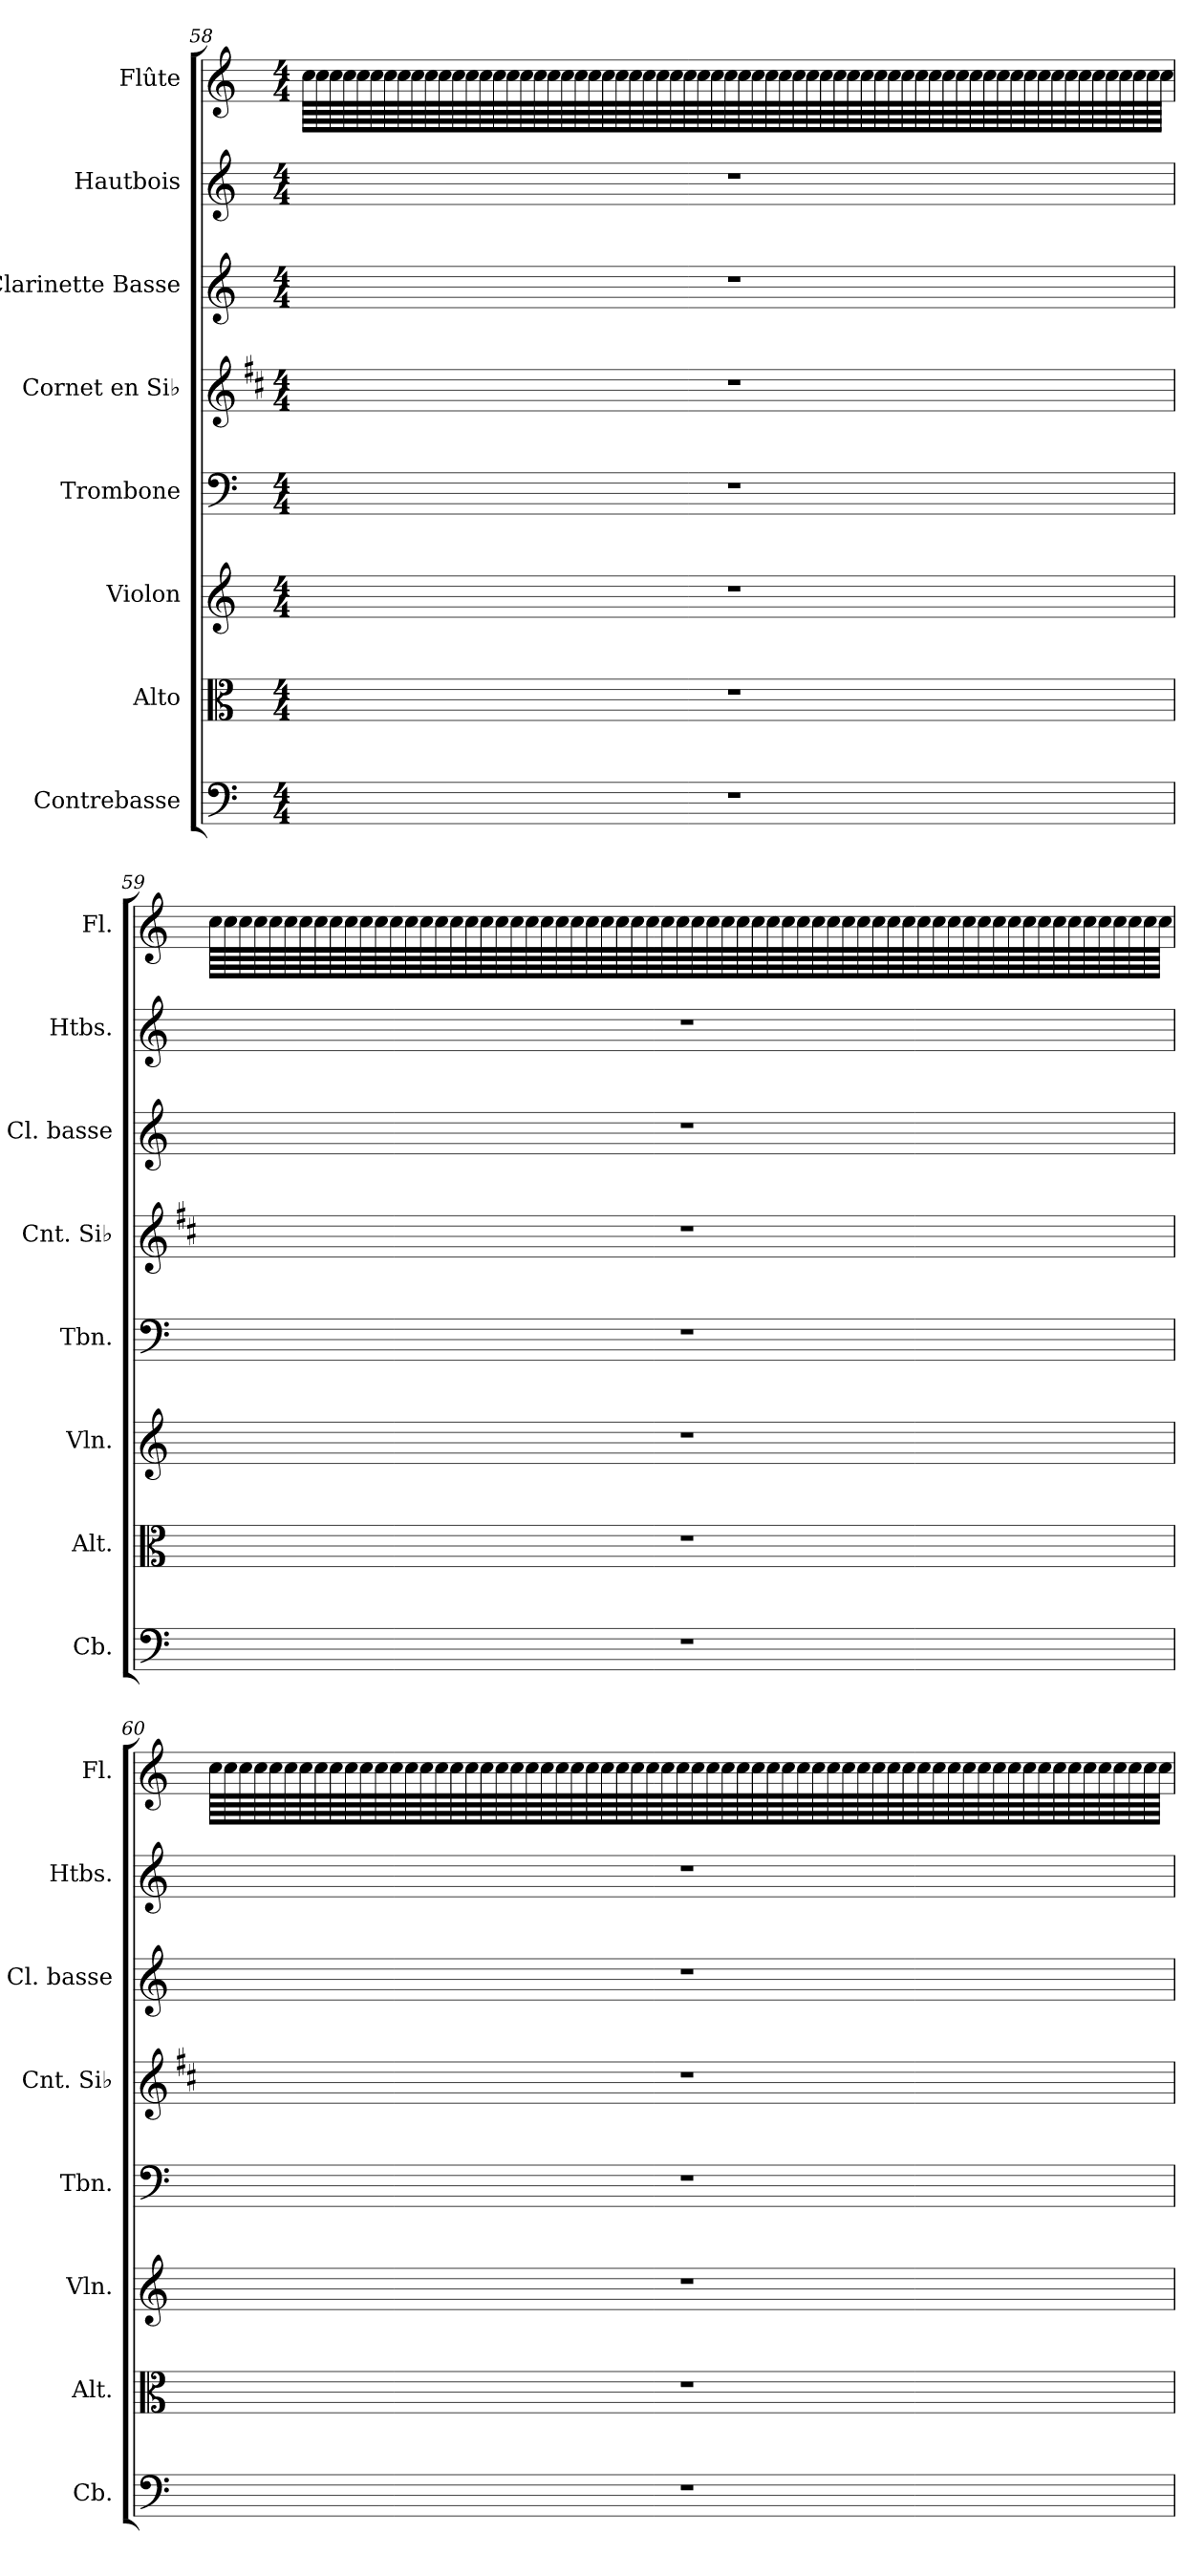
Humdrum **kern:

**kern	**kern	**kern	**kern	**kern	**kern	**kern	**kern
*part8	*part7	*part6	*part5	*part4	*part3	*part2	*part1
*staff8	*staff7	*staff6	*staff5	*staff4	*staff3	*staff2	*staff1
*I"Contrebasse	*I"Alto	*I"Violon	*I"Trombone	*I"Cornet en Si♭	*I"Clarinette Basse	*I"Hautbois	*I"Flûte
*I'Cb.	*I'Alt.	*I'Vln.	*I'Tbn.	*I'Cnt. Si♭	*I'Cl. basse	*I'Htbs.	*I'Fl.
!!LO:PB:g=z
*clefF4	*clefC3	*clefG2	*clefF4	*clefG2	*clefG2	*clefG2	*clefG2
*ITrd7c12	*	*	*	*ITrd1c2	*ITrd8c14	*	*
*k[]	*k[]	*k[]	*k[]	*k[]	*k[]	*k[]	*k[]
*M4/4	*M4/4	*M4/4	*M4/4	*M4/4	*M4/4	*M4/4	*M4/4
=58	=58	=58	=58	=58	=58	=58	=58
1r	1r	1r	1r	1r	1r	1r	64cc\LLLL
.	.	.	.	.	.	.	64cc\
.	.	.	.	.	.	.	64cc\
.	.	.	.	.	.	.	64cc\
.	.	.	.	.	.	.	64cc\
.	.	.	.	.	.	.	64cc\
.	.	.	.	.	.	.	64cc\
.	.	.	.	.	.	.	64cc\
.	.	.	.	.	.	.	64cc\
.	.	.	.	.	.	.	64cc\
.	.	.	.	.	.	.	64cc\
.	.	.	.	.	.	.	64cc\
.	.	.	.	.	.	.	64cc\
.	.	.	.	.	.	.	64cc\
.	.	.	.	.	.	.	64cc\
.	.	.	.	.	.	.	64cc\
.	.	.	.	.	.	.	64cc\
.	.	.	.	.	.	.	64cc\
.	.	.	.	.	.	.	64cc\
.	.	.	.	.	.	.	64cc\
.	.	.	.	.	.	.	64cc\
.	.	.	.	.	.	.	64cc\
.	.	.	.	.	.	.	64cc\
.	.	.	.	.	.	.	64cc\
.	.	.	.	.	.	.	64cc\
.	.	.	.	.	.	.	64cc\
.	.	.	.	.	.	.	64cc\
.	.	.	.	.	.	.	64cc\
.	.	.	.	.	.	.	64cc\
.	.	.	.	.	.	.	64cc\
.	.	.	.	.	.	.	64cc\
.	.	.	.	.	.	.	64cc\
.	.	.	.	.	.	.	64cc\
.	.	.	.	.	.	.	64cc\
.	.	.	.	.	.	.	64cc\
.	.	.	.	.	.	.	64cc\
.	.	.	.	.	.	.	64cc\
.	.	.	.	.	.	.	64cc\
.	.	.	.	.	.	.	64cc\
.	.	.	.	.	.	.	64cc\
.	.	.	.	.	.	.	64cc\
.	.	.	.	.	.	.	64cc\
.	.	.	.	.	.	.	64cc\
.	.	.	.	.	.	.	64cc\
.	.	.	.	.	.	.	64cc\
.	.	.	.	.	.	.	64cc\
.	.	.	.	.	.	.	64cc\
.	.	.	.	.	.	.	64cc\
.	.	.	.	.	.	.	64cc\
.	.	.	.	.	.	.	64cc\
.	.	.	.	.	.	.	64cc\
.	.	.	.	.	.	.	64cc\
.	.	.	.	.	.	.	64cc\
.	.	.	.	.	.	.	64cc\
.	.	.	.	.	.	.	64cc\
.	.	.	.	.	.	.	64cc\
.	.	.	.	.	.	.	64cc\
.	.	.	.	.	.	.	64cc\
.	.	.	.	.	.	.	64cc\
.	.	.	.	.	.	.	64cc\
.	.	.	.	.	.	.	64cc\
.	.	.	.	.	.	.	64cc\
.	.	.	.	.	.	.	64cc\
.	.	.	.	.	.	.	64cc\JJJJ
!!LO:PB:g=z
=59	=59	=59	=59	=59	=59	=59	=59
1r	1r	1r	1r	1r	1r	1r	64cc\LLLL
.	.	.	.	.	.	.	64cc\
.	.	.	.	.	.	.	64cc\
.	.	.	.	.	.	.	64cc\
.	.	.	.	.	.	.	64cc\
.	.	.	.	.	.	.	64cc\
.	.	.	.	.	.	.	64cc\
.	.	.	.	.	.	.	64cc\
.	.	.	.	.	.	.	64cc\
.	.	.	.	.	.	.	64cc\
.	.	.	.	.	.	.	64cc\
.	.	.	.	.	.	.	64cc\
.	.	.	.	.	.	.	64cc\
.	.	.	.	.	.	.	64cc\
.	.	.	.	.	.	.	64cc\
.	.	.	.	.	.	.	64cc\
.	.	.	.	.	.	.	64cc\
.	.	.	.	.	.	.	64cc\
.	.	.	.	.	.	.	64cc\
.	.	.	.	.	.	.	64cc\
.	.	.	.	.	.	.	64cc\
.	.	.	.	.	.	.	64cc\
.	.	.	.	.	.	.	64cc\
.	.	.	.	.	.	.	64cc\
.	.	.	.	.	.	.	64cc\
.	.	.	.	.	.	.	64cc\
.	.	.	.	.	.	.	64cc\
.	.	.	.	.	.	.	64cc\
.	.	.	.	.	.	.	64cc\
.	.	.	.	.	.	.	64cc\
.	.	.	.	.	.	.	64cc\
.	.	.	.	.	.	.	64cc\
.	.	.	.	.	.	.	64cc\
.	.	.	.	.	.	.	64cc\
.	.	.	.	.	.	.	64cc\
.	.	.	.	.	.	.	64cc\
.	.	.	.	.	.	.	64cc\
.	.	.	.	.	.	.	64cc\
.	.	.	.	.	.	.	64cc\
.	.	.	.	.	.	.	64cc\
.	.	.	.	.	.	.	64cc\
.	.	.	.	.	.	.	64cc\
.	.	.	.	.	.	.	64cc\
.	.	.	.	.	.	.	64cc\
.	.	.	.	.	.	.	64cc\
.	.	.	.	.	.	.	64cc\
.	.	.	.	.	.	.	64cc\
.	.	.	.	.	.	.	64cc\
.	.	.	.	.	.	.	64cc\
.	.	.	.	.	.	.	64cc\
.	.	.	.	.	.	.	64cc\
.	.	.	.	.	.	.	64cc\
.	.	.	.	.	.	.	64cc\
.	.	.	.	.	.	.	64cc\
.	.	.	.	.	.	.	64cc\
.	.	.	.	.	.	.	64cc\
.	.	.	.	.	.	.	64cc\
.	.	.	.	.	.	.	64cc\
.	.	.	.	.	.	.	64cc\
.	.	.	.	.	.	.	64cc\
.	.	.	.	.	.	.	64cc\
.	.	.	.	.	.	.	64cc\
.	.	.	.	.	.	.	64cc\
.	.	.	.	.	.	.	64cc\JJJJ
!!LO:PB:g=z
=60	=60	=60	=60	=60	=60	=60	=60
1r	1r	1r	1r	1r	1r	1r	64cc\LLLL
.	.	.	.	.	.	.	64cc\
.	.	.	.	.	.	.	64cc\
.	.	.	.	.	.	.	64cc\
.	.	.	.	.	.	.	64cc\
.	.	.	.	.	.	.	64cc\
.	.	.	.	.	.	.	64cc\
.	.	.	.	.	.	.	64cc\
.	.	.	.	.	.	.	64cc\
.	.	.	.	.	.	.	64cc\
.	.	.	.	.	.	.	64cc\
.	.	.	.	.	.	.	64cc\
.	.	.	.	.	.	.	64cc\
.	.	.	.	.	.	.	64cc\
.	.	.	.	.	.	.	64cc\
.	.	.	.	.	.	.	64cc\
.	.	.	.	.	.	.	64cc\
.	.	.	.	.	.	.	64cc\
.	.	.	.	.	.	.	64cc\
.	.	.	.	.	.	.	64cc\
.	.	.	.	.	.	.	64cc\
.	.	.	.	.	.	.	64cc\
.	.	.	.	.	.	.	64cc\
.	.	.	.	.	.	.	64cc\
.	.	.	.	.	.	.	64cc\
.	.	.	.	.	.	.	64cc\
.	.	.	.	.	.	.	64cc\
.	.	.	.	.	.	.	64cc\
.	.	.	.	.	.	.	64cc\
.	.	.	.	.	.	.	64cc\
.	.	.	.	.	.	.	64cc\
.	.	.	.	.	.	.	64cc\
.	.	.	.	.	.	.	64cc\
.	.	.	.	.	.	.	64cc\
.	.	.	.	.	.	.	64cc\
.	.	.	.	.	.	.	64cc\
.	.	.	.	.	.	.	64cc\
.	.	.	.	.	.	.	64cc\
.	.	.	.	.	.	.	64cc\
.	.	.	.	.	.	.	64cc\
.	.	.	.	.	.	.	64cc\
.	.	.	.	.	.	.	64cc\
.	.	.	.	.	.	.	64cc\
.	.	.	.	.	.	.	64cc\
.	.	.	.	.	.	.	64cc\
.	.	.	.	.	.	.	64cc\
.	.	.	.	.	.	.	64cc\
.	.	.	.	.	.	.	64cc\
.	.	.	.	.	.	.	64cc\
.	.	.	.	.	.	.	64cc\
.	.	.	.	.	.	.	64cc\
.	.	.	.	.	.	.	64cc\
.	.	.	.	.	.	.	64cc\
.	.	.	.	.	.	.	64cc\
.	.	.	.	.	.	.	64cc\
.	.	.	.	.	.	.	64cc\
.	.	.	.	.	.	.	64cc\
.	.	.	.	.	.	.	64cc\
.	.	.	.	.	.	.	64cc\
.	.	.	.	.	.	.	64cc\
.	.	.	.	.	.	.	64cc\
.	.	.	.	.	.	.	64cc\
.	.	.	.	.	.	.	64cc\
.	.	.	.	.	.	.	64cc\JJJJ
=	=	=	=	=	=	=	=
*-	*-	*-	*-	*-	*-	*-	*-
